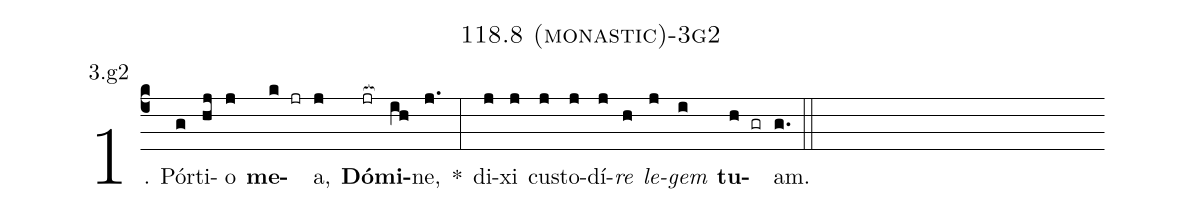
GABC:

name: 118.8 (monastic)-3g2;
annotation: 3.g2;
%%
(c4)1. Pór(g)ti(hj)o(j) <b>me</b>(k jr)a,(j) <b>Dó</b>(jr[ocb:1{])<b>mi</b>(ih[ocb:0}])ne,(j.) *(:) di(j)xi(j) cus(j)to(j)dí(j)<i>re</i>(h) <i>le</i>(j)<i>gem</i>(i) <b>tu</b>(h gr)am.(g.) (::)
